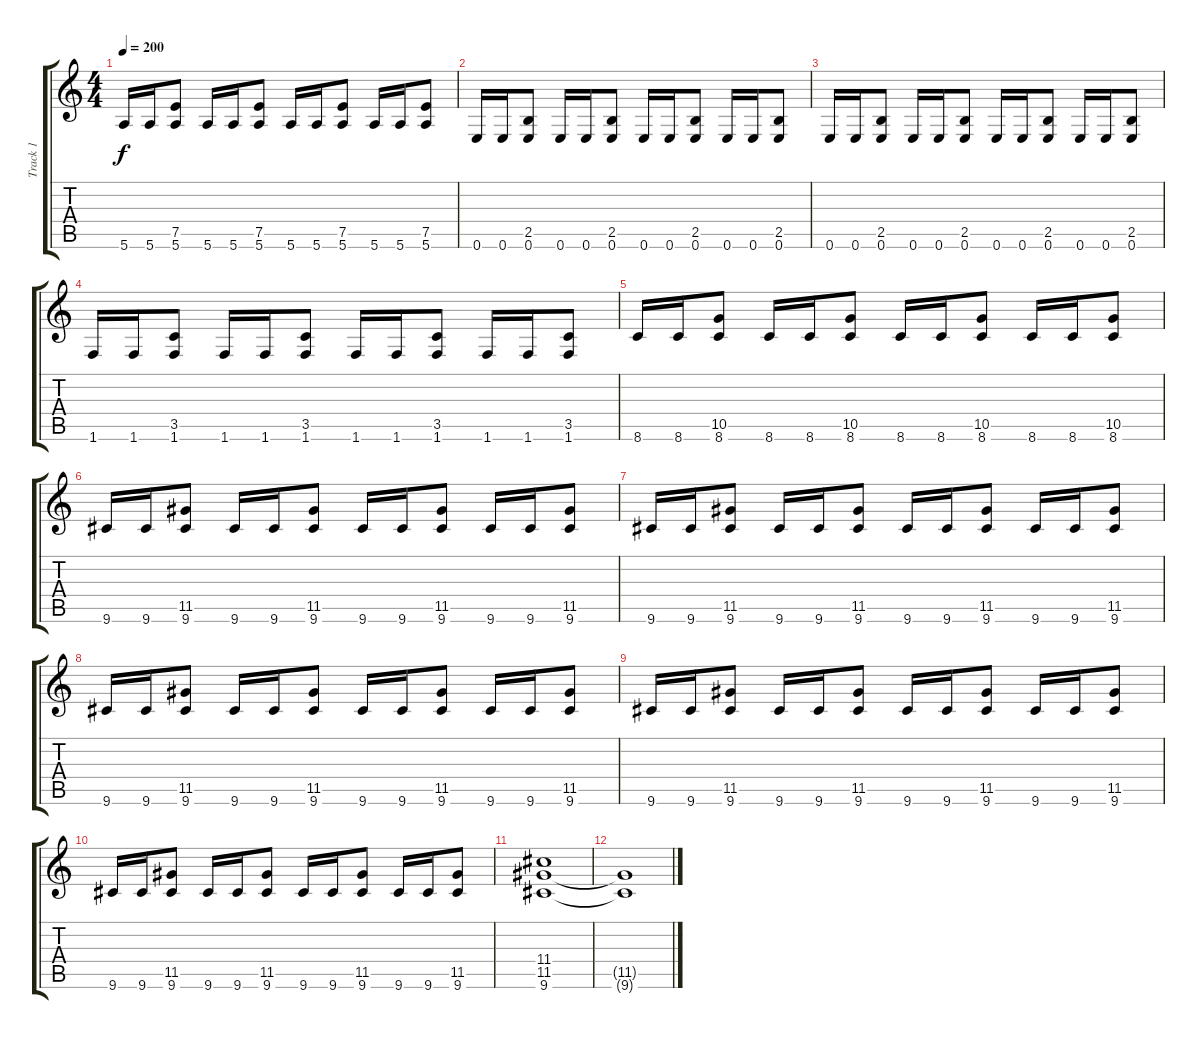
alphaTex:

\track ("Track 1" "Track 1") {instrument distortionguitar}
\staff {score tabs}
\tuning (E4 B3 G3 D3 A2 E2) {hide}
\ts (4 4)
\tempo 200
\clef g2
\ks c
5.6.16{dy f} 5.6.16 (7.5 5.6).8 5.6.16 5.6.16 (7.5 5.6).8 5.6.16 5.6.16 (7.5 5.6).8 5.6.16 5.6.16 (7.5 5.6).8 |
0.6.16 0.6.16 (2.5 0.6).8 0.6.16 0.6.16 (2.5 0.6).8 0.6.16 0.6.16 (2.5 0.6).8 0.6.16 0.6.16 (2.5 0.6).8 |
0.6.16 0.6.16 (2.5 0.6).8 0.6.16 0.6.16 (2.5 0.6).8 0.6.16 0.6.16 (2.5 0.6).8 0.6.16 0.6.16 (2.5 0.6).8 |
1.6.16 1.6.16 (3.5 1.6).8 1.6.16 1.6.16 (3.5 1.6).8 1.6.16 1.6.16 (3.5 1.6).8 1.6.16 1.6.16 (3.5 1.6).8 |
8.6.16 8.6.16 (10.5 8.6).8 8.6.16 8.6.16 (10.5 8.6).8 8.6.16 8.6.16 (10.5 8.6).8 8.6.16 8.6.16 (10.5 8.6).8 |
9.6.16 9.6.16 (11.5 9.6).8 9.6.16 9.6.16 (11.5 9.6).8 9.6.16 9.6.16 (11.5 9.6).8 9.6.16 9.6.16 (11.5 9.6).8 |
9.6.16 9.6.16 (11.5 9.6).8 9.6.16 9.6.16 (11.5 9.6).8 9.6.16 9.6.16 (11.5 9.6).8 9.6.16 9.6.16 (11.5 9.6).8 |
9.6.16 9.6.16 (11.5 9.6).8 9.6.16 9.6.16 (11.5 9.6).8 9.6.16 9.6.16 (11.5 9.6).8 9.6.16 9.6.16 (11.5 9.6).8 |
9.6.16 9.6.16 (11.5 9.6).8 9.6.16 9.6.16 (11.5 9.6).8 9.6.16 9.6.16 (11.5 9.6).8 9.6.16 9.6.16 (11.5 9.6).8 |
9.6.16 9.6.16 (11.5 9.6).8 9.6.16 9.6.16 (11.5 9.6).8 9.6.16 9.6.16 (11.5 9.6).8 9.6.16 9.6.16 (11.5 9.6).8 |
(11.4 11.5 9.6).1 |
(11.5{t} 9.6{t}).1
